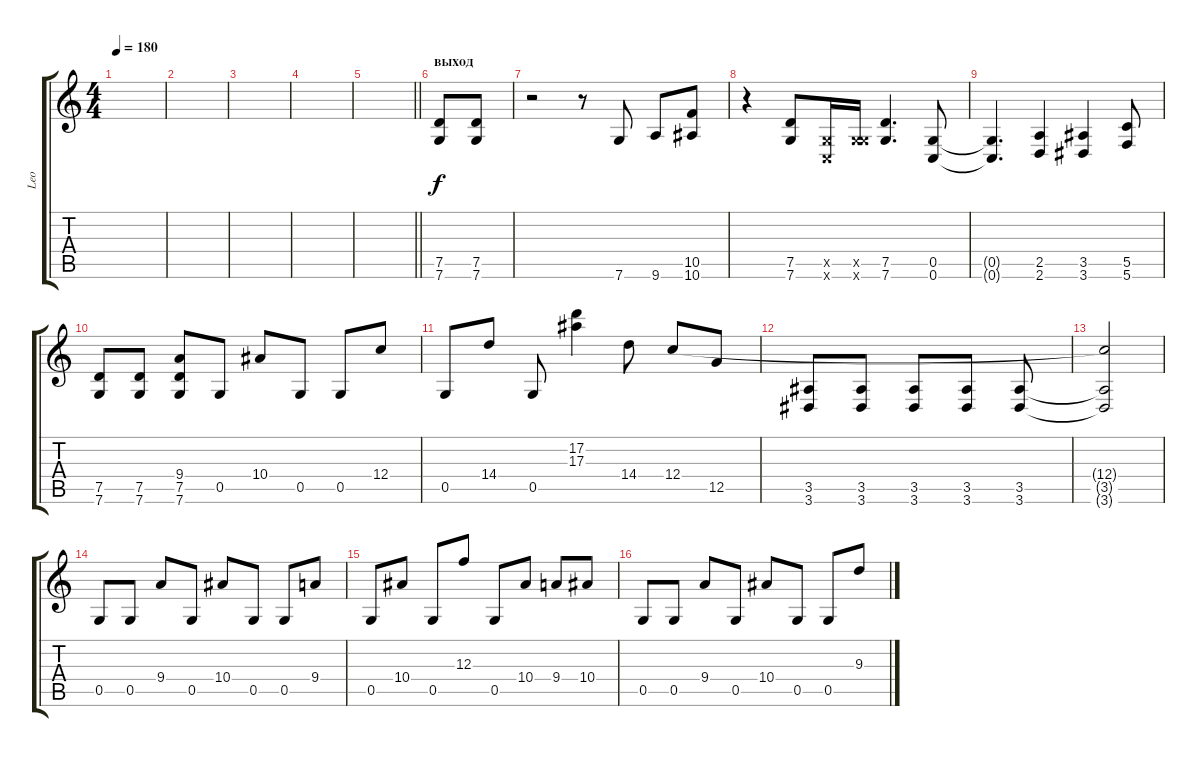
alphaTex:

\track ("Leo" "Leo") {instrument distortionguitar}
\staff {score tabs}
\tuning (D4 A3 F3 C3 G2 C2) {hide}
\ts (4 4)
\tempo 180
\clef g2
\ks c
|
|
|
|
\barLineRight lightlight
|
\section ("" "выход")
(7.5 7.6).8 (7.5 7.6).8 |
r.2 r.8 7.6.8 9.6.8 (10.5 10.6).8 |
r.4 (7.5 7.6).8 (0.5{x} 0.6{x}).16 (0.5{x} 7.6{x}).16 (7.5 7.6).4{d} (0.5 0.6).8 |
(0.5{t} 0.6{t}).4{d} (2.5 2.6).4 (3.5 3.6).4 (5.5 5.6).8 |
(7.5 7.6).8 (7.5 7.6).8 (9.4 7.5 7.6).8 0.5.8 10.4.8 0.5.8 0.5.8 12.4.8 |
0.5.8 14.4.8 0.5.8 (17.2 17.3).4 14.4.8 12.4.8 12.5.8 |
(3.5 3.6).8 (3.5 3.6).8 (3.5 3.6).8 (3.5 3.6).8 (3.5 3.6).8 |
(12.4{t} 3.5{t} 3.6{t}).2 |
0.5.8 0.5.8 9.4.8 0.5.8 10.4.8 0.5.8 0.5.8 9.4.8 |
0.5.8 10.4.8 0.5.8 12.3.8 0.5.8 10.4.8 9.4.8 10.4.8 |
0.5.8 0.5.8 9.4.8 0.5.8 10.4.8 0.5.8 0.5.8 9.3.8
